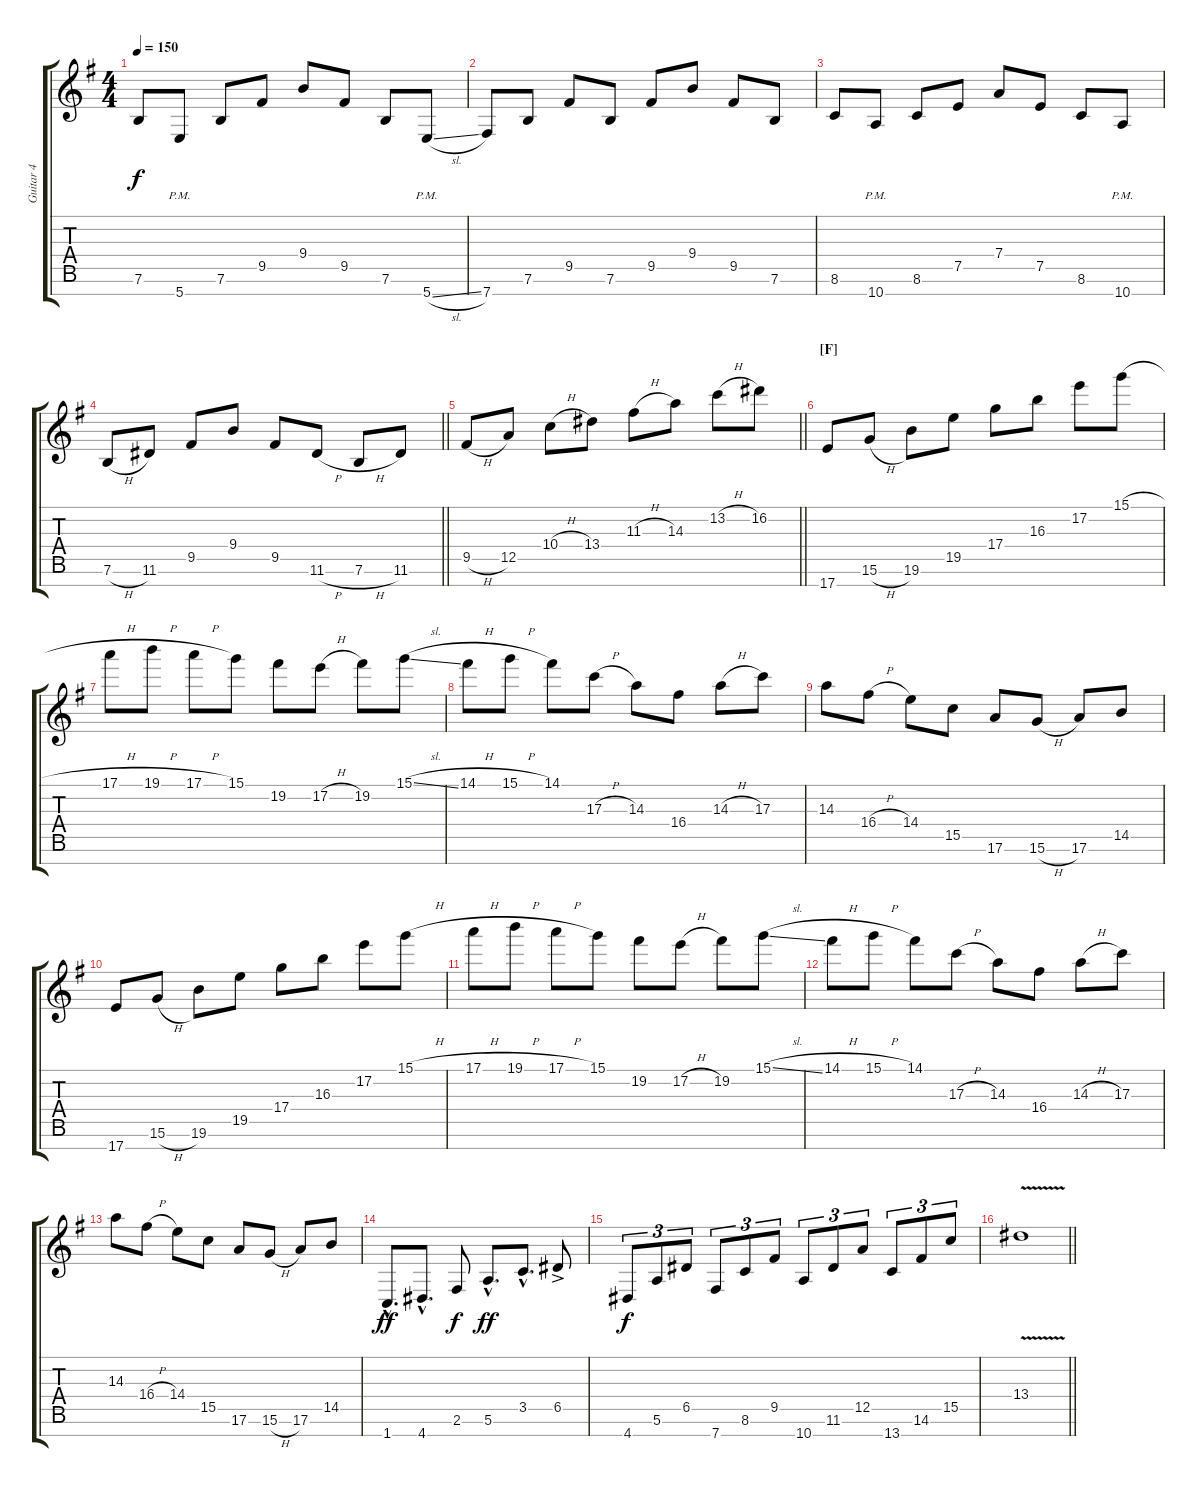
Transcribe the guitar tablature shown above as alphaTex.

\track ("Guitar 4" "Guitar 4") {instrument electricguitarjazz}
\staff {score tabs}
\tuning (E4 B3 G3 D3 A2 E2 B1) {hide}
\ts (4 4)
\tempo 150
\clef g2
\ks eminor
7.6.8{dy f} 5.7{pm}.8 7.6.8 9.5.8 9.4.8 9.5.8 7.6.8 5.7{sl pm}.8 |
7.7.8 7.6.8 9.5.8 7.6.8 9.5.8 9.4.8 9.5.8 7.6.8 |
8.6.8 10.7{pm}.8 8.6.8 7.5.8 7.4.8 7.5.8 8.6.8 10.7{pm}.8 |
\barLineRight lightlight
7.6{h}.8 11.6.8 9.5.8 9.4.8 9.5.8 11.6{h}.8 7.6{h}.8 11.6.8 |
\barLineRight lightlight
9.5{h}.8 12.5.8 10.4{h}.8 13.4.8 11.3{h}.8 14.3.8 13.2{h}.8 16.2.8 |
\section ("" "[F]")
17.7.8 15.6{h}.8 19.6.8 19.5.8 17.4.8 16.3.8 17.2.8 15.1{h}.8 |
17.1{h}.8 19.1{h}.8 17.1{h}.8 15.1.8 19.2.8 17.2{h}.8 19.2.8 15.1{sl}.8 |
14.1{h}.8 15.1{h}.8 14.1.8 17.3{h}.8 14.3.8 16.4.8 14.3{h}.8 17.3.8 |
14.3.8 16.4{h}.8 14.4.8 15.5.8 17.6.8 15.6{h}.8 17.6.8 14.5.8 |
17.7.8 15.6{h}.8 19.6.8 19.5.8 17.4.8 16.3.8 17.2.8 15.1{h}.8 |
17.1{h}.8 19.1{h}.8 17.1{h}.8 15.1.8 19.2.8 17.2{h}.8 19.2.8 15.1{sl}.8 |
14.1{h}.8 15.1{h}.8 14.1.8 17.3{h}.8 14.3.8 16.4.8 14.3{h}.8 17.3.8 |
14.3.8 16.4{h}.8 14.4.8 15.5.8 17.6.8 15.6{h}.8 17.6.8 14.5.8 |
1.7{hac}.8{d dy ff} 4.7{hac}.8{d} 2.6.8{dy f} 5.6{hac}.8{d dy ff} 3.5{hac}.8{d} 6.5{ac}.8 |
4.7.8{tu (3 2) dy f} 5.6.8{tu (3 2)} 6.5.8{tu (3 2)} 7.7.8{tu (3 2)} 8.6.8{tu (3 2)} 9.5.8{tu (3 2)} 10.7.8{tu (3 2)} 11.6.8{tu (3 2)} 12.5.8{tu (3 2)} 13.7.8{tu (3 2)} 14.6.8{tu (3 2)} 15.5.8{tu (3 2)} |
\barLineRight lightlight
13.4{v}.1
